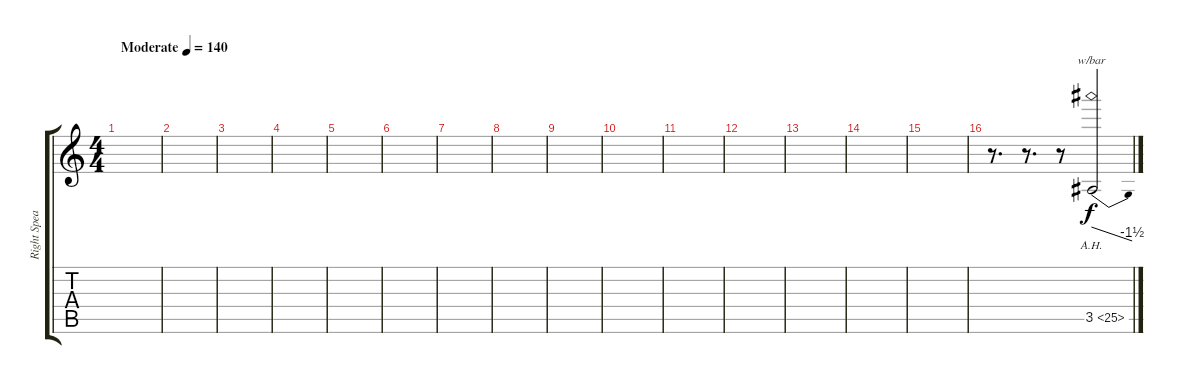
\track ("Right Speaker 2" "Right Spea") {instrument distortionguitar}
\staff {score tabs}
\tuning (D4 A3 F3 C3 G2 C2) {hide}
\ts (4 4)
\tempo (140 "Moderate")
\clef g2
\ks c
|
|
|
|
|
|
|
|
|
|
|
|
|
|
|
r.8{d} r.8{d} r.8 3.5{ah 22}.2{tbe (dive default 0 0 60 -6)}
